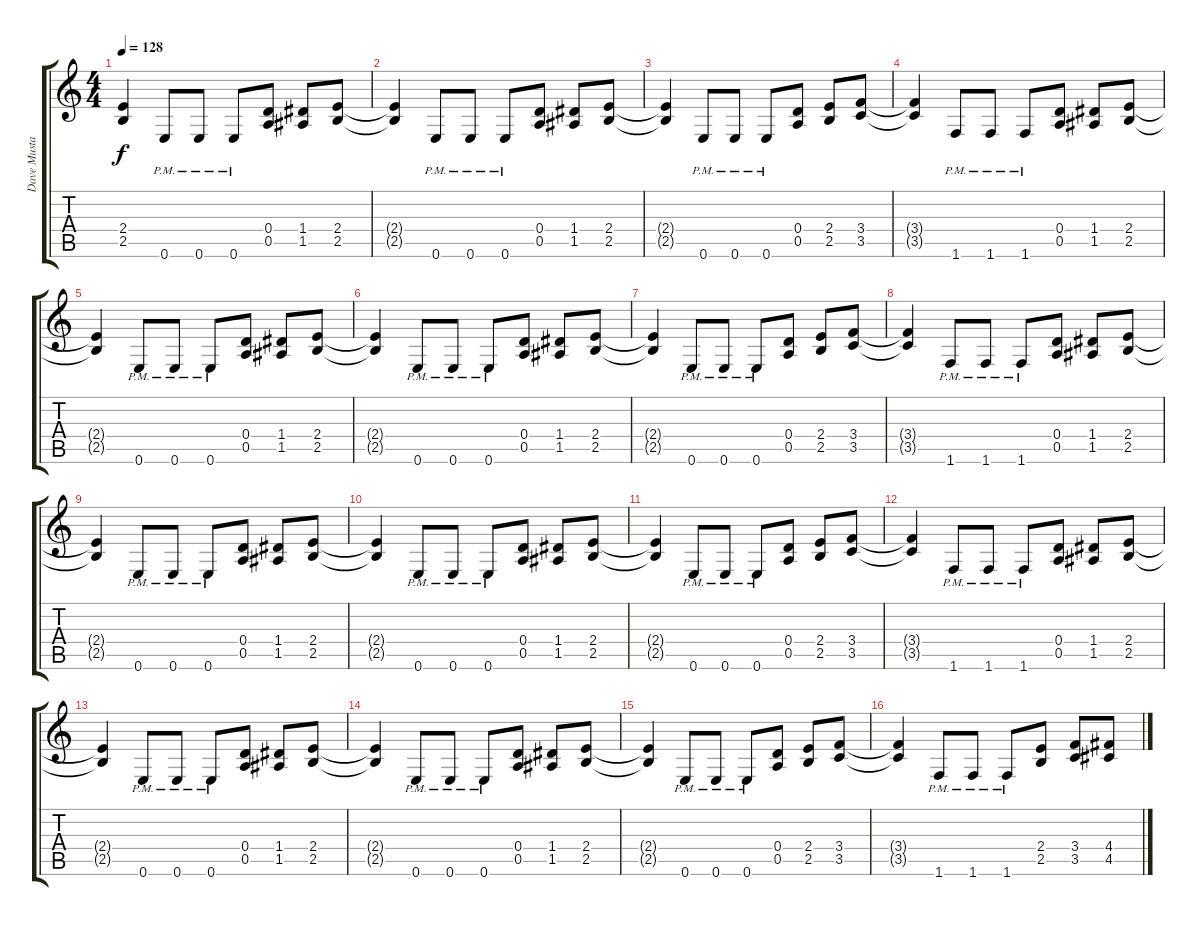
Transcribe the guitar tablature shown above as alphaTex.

\track ("Dave Mustaine" "Dave Musta") {instrument distortionguitar}
\staff {score tabs}
\tuning (E4 B3 G3 D3 A2 E2) {hide}
\ts (4 4)
\tempo 128
\clef g2
\ks c
(2.4 2.5).4{dy f} 0.6{pm}.8 0.6{pm}.8 0.6{pm}.8 (0.4 0.5).8 (1.4 1.5).8 (2.4 2.5).8 |
(2.4{t} 2.5{t}).4 0.6{pm}.8 0.6{pm}.8 0.6{pm}.8 (0.4 0.5).8 (1.4 1.5).8 (2.4 2.5).8 |
(2.4{t} 2.5{t}).4 0.6{pm}.8 0.6{pm}.8 0.6{pm}.8 (0.4 0.5).8 (2.4 2.5).8 (3.4 3.5).8 |
(3.4{t} 3.5{t}).4 1.6{pm}.8 1.6{pm}.8 1.6{pm}.8 (0.4 0.5).8 (1.4 1.5).8 (2.4 2.5).8 |
(2.4{t} 2.5{t}).4 0.6{pm}.8 0.6{pm}.8 0.6{pm}.8 (0.4 0.5).8 (1.4 1.5).8 (2.4 2.5).8 |
(2.4{t} 2.5{t}).4 0.6{pm}.8 0.6{pm}.8 0.6{pm}.8 (0.4 0.5).8 (1.4 1.5).8 (2.4 2.5).8 |
(2.4{t} 2.5{t}).4 0.6{pm}.8 0.6{pm}.8 0.6{pm}.8 (0.4 0.5).8 (2.4 2.5).8 (3.4 3.5).8 |
(3.4{t} 3.5{t}).4 1.6{pm}.8 1.6{pm}.8 1.6{pm}.8 (0.4 0.5).8 (1.4 1.5).8 (2.4 2.5).8 |
(2.4{t} 2.5{t}).4 0.6{pm}.8 0.6{pm}.8 0.6{pm}.8 (0.4 0.5).8 (1.4 1.5).8 (2.4 2.5).8 |
(2.4{t} 2.5{t}).4 0.6{pm}.8 0.6{pm}.8 0.6{pm}.8 (0.4 0.5).8 (1.4 1.5).8 (2.4 2.5).8 |
(2.4{t} 2.5{t}).4 0.6{pm}.8 0.6{pm}.8 0.6{pm}.8 (0.4 0.5).8 (2.4 2.5).8 (3.4 3.5).8 |
(3.4{t} 3.5{t}).4 1.6{pm}.8 1.6{pm}.8 1.6{pm}.8 (0.4 0.5).8 (1.4 1.5).8 (2.4 2.5).8 |
(2.4{t} 2.5{t}).4 0.6{pm}.8 0.6{pm}.8 0.6{pm}.8 (0.4 0.5).8 (1.4 1.5).8 (2.4 2.5).8 |
(2.4{t} 2.5{t}).4 0.6{pm}.8 0.6{pm}.8 0.6{pm}.8 (0.4 0.5).8 (1.4 1.5).8 (2.4 2.5).8 |
(2.4{t} 2.5{t}).4 0.6{pm}.8 0.6{pm}.8 0.6{pm}.8 (0.4 0.5).8 (2.4 2.5).8 (3.4 3.5).8 |
(3.4{t} 3.5{t}).4 1.6{pm}.8 1.6{pm}.8 1.6{pm}.8 (2.4 2.5).8 (3.4 3.5).8 (4.4 4.5).8
